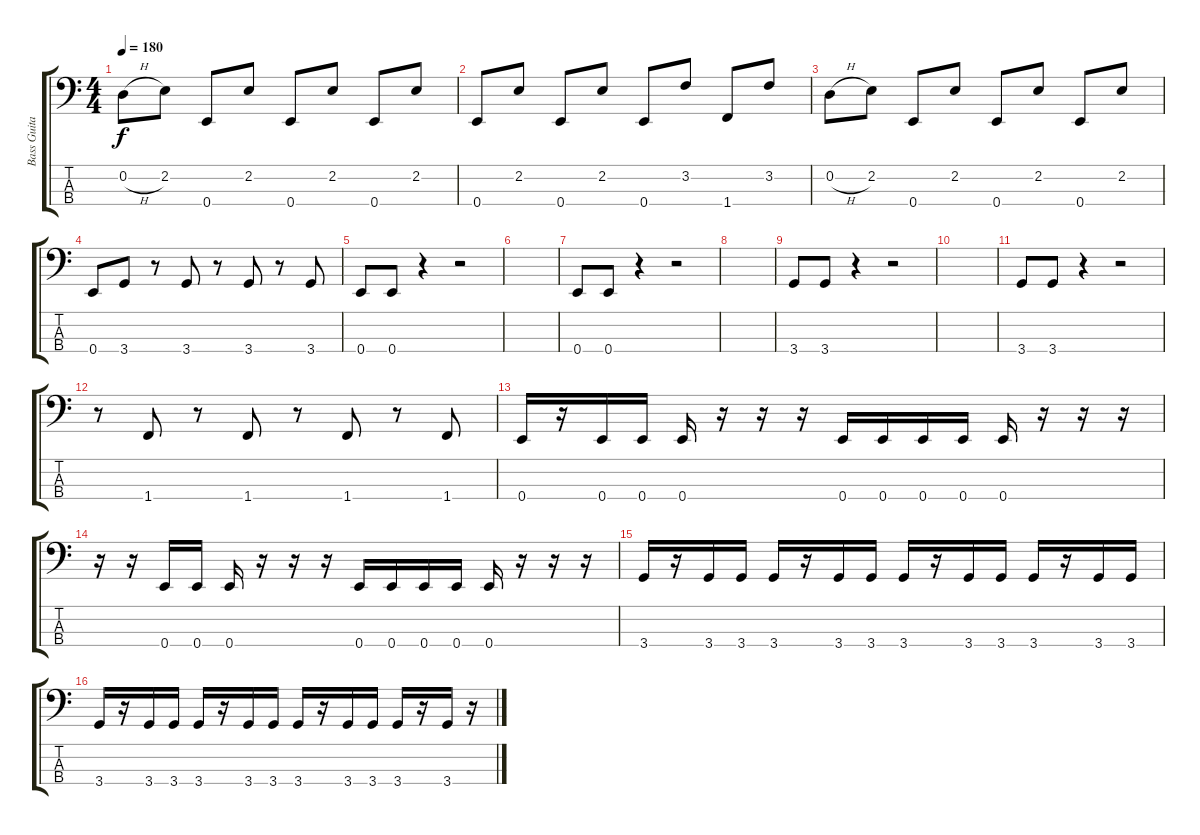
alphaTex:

\track ("Bass Guitar" "Bass Guita") {instrument electricbassfinger}
\staff {score tabs}
\tuning (G2 D2 A1 E1) {hide}
\ts (4 4)
\tempo 180
\clef f4
\ks c
0.2{h}.8{dy f} 2.2.8 0.4.8 2.2.8 0.4.8 2.2.8 0.4.8 2.2.8 |
0.4.8 2.2.8 0.4.8 2.2.8 0.4.8 3.2.8 1.4.8 3.2.8 |
0.2{h}.8 2.2.8 0.4.8 2.2.8 0.4.8 2.2.8 0.4.8 2.2.8 |
0.4.8 3.4.8 r.8 3.4.8 r.8 3.4.8 r.8 3.4.8 |
0.4.8 0.4.8 r.4 r.2 |
|
0.4.8 0.4.8 r.4 r.2 |
|
3.4.8 3.4.8 r.4 r.2 |
|
3.4.8 3.4.8 r.4 r.2 |
r.8 1.4.8 r.8 1.4.8 r.8 1.4.8 r.8 1.4.8 |
0.4.16 r.16 0.4.16 0.4.16 0.4.16 r.16 r.16 r.16 0.4.16 0.4.16 0.4.16 0.4.16 0.4.16 r.16 r.16 r.16 |
r.16 r.16 0.4.16 0.4.16 0.4.16 r.16 r.16 r.16 0.4.16 0.4.16 0.4.16 0.4.16 0.4.16 r.16 r.16 r.16 |
3.4.16 r.16 3.4.16 3.4.16 3.4.16 r.16 3.4.16 3.4.16 3.4.16 r.16 3.4.16 3.4.16 3.4.16 r.16 3.4.16 3.4.16 |
3.4.16 r.16 3.4.16 3.4.16 3.4.16 r.16 3.4.16 3.4.16 3.4.16 r.16 3.4.16 3.4.16 3.4.16 r.16 3.4.16 r.16
